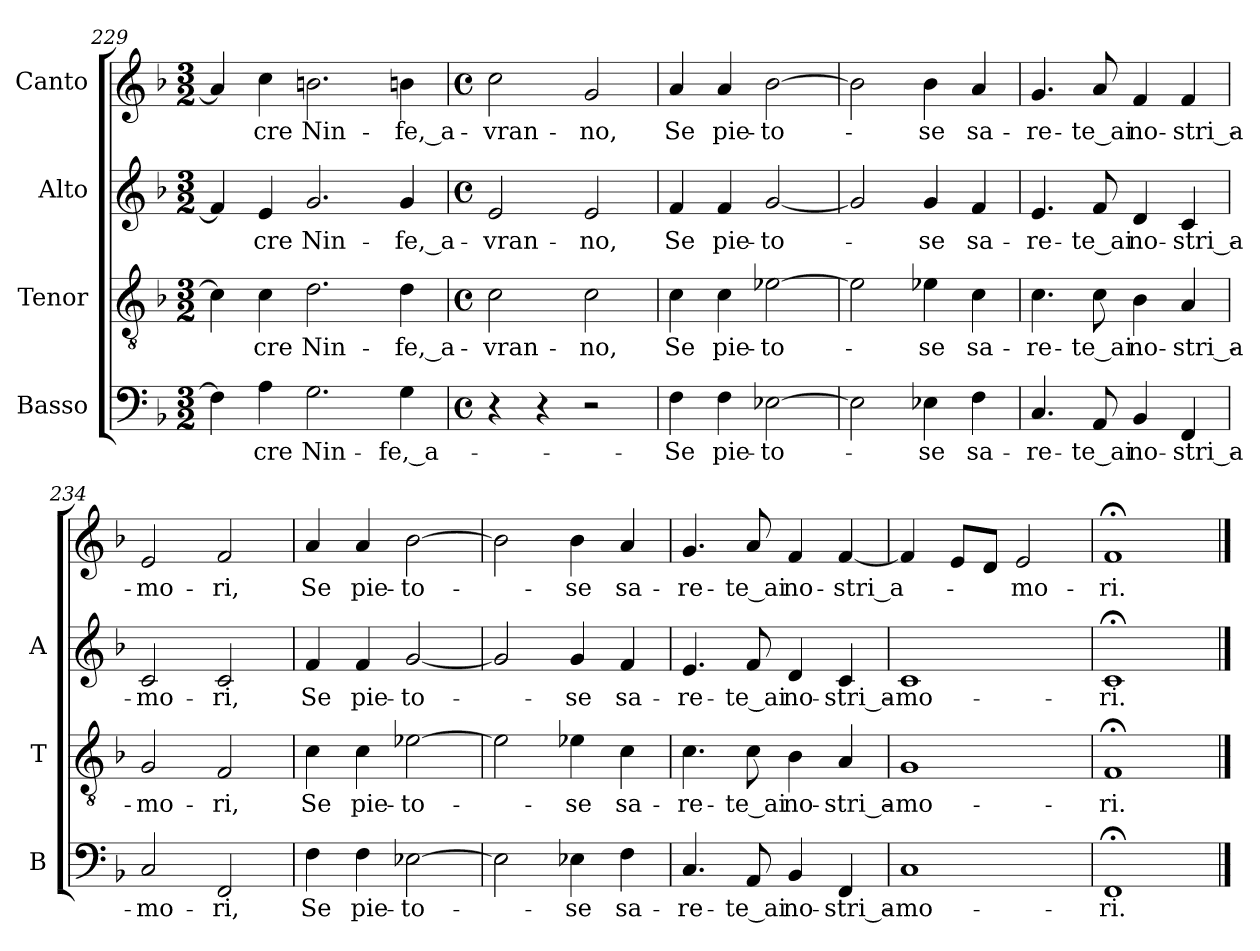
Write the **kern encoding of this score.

**kern	**text	**kern	**text	**kern	**text	**kern	**text
*part4	*part4	*part3	*part3	*part2	*part2	*part1	*part1
*staff4	*staff4	*staff3	*staff3	*staff2	*staff2	*staff1	*staff1
*I"Basso	*	*I"Tenor	*	*I"Alto	*	*I"Canto	*
*I'B	*	*I'T	*	*I'A	*	*	*
*clefF4	*	*clefGv2	*	*clefG2	*	*clefG2	*
*k[b-]	*	*k[b-]	*	*k[b-]	*	*k[b-]	*
*F:	*	*F:	*	*F:	*	*F:	*
*M3/2	*	*M3/2	*	*M3/2	*	*M3/2	*
=229	=229	=229	=229	=229	=229	=229	=229
4F]	.	4c]	.	4f]	.	4a]	.
4A	-cre	4c	-cre	4e	-cre	4cc	-cre
2.G	Nin-	2.d	Nin-	2.g	Nin-	2.bn	Nin-
4G	fe,_a-	4d	fe,_a-	4g	fe,_a-	4bn	fe,_a-
=230	=230	=230	=230	=230	=230	=230	=230
*M4/4	*	*M4/4	*	*M4/4	*	*M4/4	*
*met(c)	*	*met(c)	*	*met(c)	*	*met(c)	*
4r	.	2c	vran-	2e	vran-	2cc	vran-
4r	.	.	.	.	.	.	.
2r	.	2c	-no,	2e	-no,	2g	-no,
=231	=231	=231	=231	=231	=231	=231	=231
4F	-Se	4c	-Se	4f	-Se	4a	-Se
4F	pie-	4c	pie-	4f	pie-	4a	pie-
[2E-X	to-	[2e-X	to-	[2g	to-	[2b-	to-
!!LO:PB:g=z
=232	=232	=232	=232	=232	=232	=232	=232
2E-]	.	2e-]	.	2g]	.	2b-]	.
4E-X	-se	4e-X	-se	4g	-se	4b-	-se
4F	sa-	4c	sa-	4f	sa-	4a	sa-
=233	=233	=233	=233	=233	=233	=233	=233
4.C	re-	4.c	re-	4.e	re-	4.g	re-
8AA	-te_ai	8c	-te_ai	8f	-te_ai	8a	-te_ai
4BB-	no-	4B-	no-	4d	no-	4f	no-
4FF	stri_a-	4A	stri_a-	4c	stri_a-	4f	stri_a-
=234	=234	=234	=234	=234	=234	=234	=234
2C	mo-	2G	mo-	2c	mo-	2e	mo-
2FF	-ri,	2F	-ri,	2c	-ri,	2f	-ri,
=235	=235	=235	=235	=235	=235	=235	=235
4F	-Se	4c	-Se	4f	-Se	4a	-Se
4F	pie-	4c	pie-	4f	pie-	4a	pie-
[2E-X	to-	[2e-X	to-	[2g	to-	[2b-	to-
=236	=236	=236	=236	=236	=236	=236	=236
2E-]	.	2e-]	.	2g]	.	2b-]	.
4E-X	-se	4e-X	-se	4g	-se	4b-	-se
4F	sa-	4c	sa-	4f	sa-	4a	sa-
=237	=237	=237	=237	=237	=237	=237	=237
4.C	re-	4.c	re-	4.e	re-	4.g	re-
8AA	-te_ai	8c	-te_ai	8f	-te_ai	8a	-te_ai
4BB-	no-	4B-	no-	4d	no-	4f	no-
4FF	stri_a-	4A	stri_a-	4c	stri_a-	[4f	stri_a-
=238	=238	=238	=238	=238	=238	=238	=238
1C	mo-	1G	mo-	1c	mo-	4f]	.
.	.	.	.	.	.	8eL	.
.	.	.	.	.	.	8dJ	.
.	.	.	.	.	.	2e	mo-
=239	=239	=239	=239	=239	=239	=239	=239
1FF;<	-ri.	1F;<	-ri.	1c;<	-ri.	1f;<	-ri.
==	==	==	==	==	==	==	==
*-	*-	*-	*-	*-	*-	*-	*-
